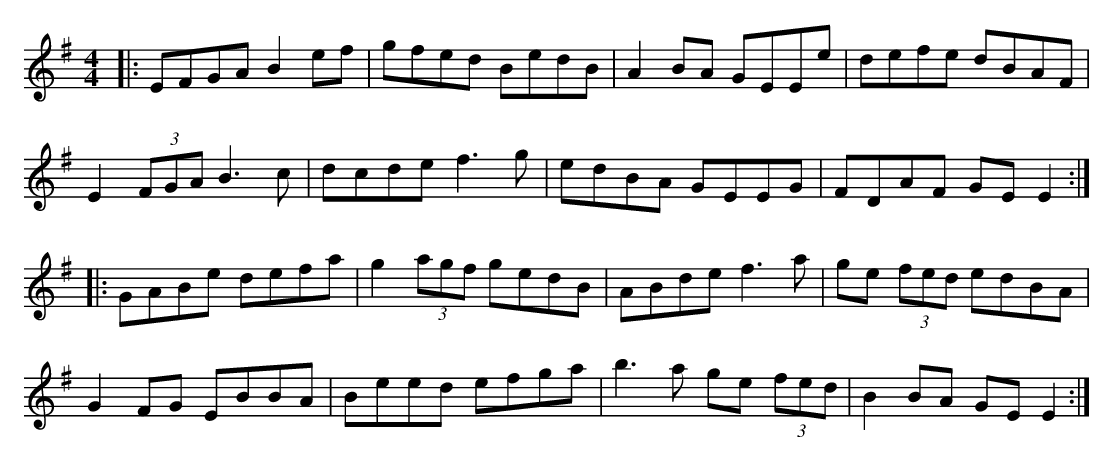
X:1
M:4/4
K:Emin
|: EFGA B2 ef| gfed BedB| A2 BA GEEe| defe dBAF|
 E2 (3FGA B3 c| dcde f3 g| edBA GEEG| FDAF GE E2:|
|: GABe defa| g2 (3agf gedB| ABde f3 a| ge (3fed edBA|
 G2 FG EBBA| Beed efga| b3 a ge (3fed| B2 BA GE E2:|
